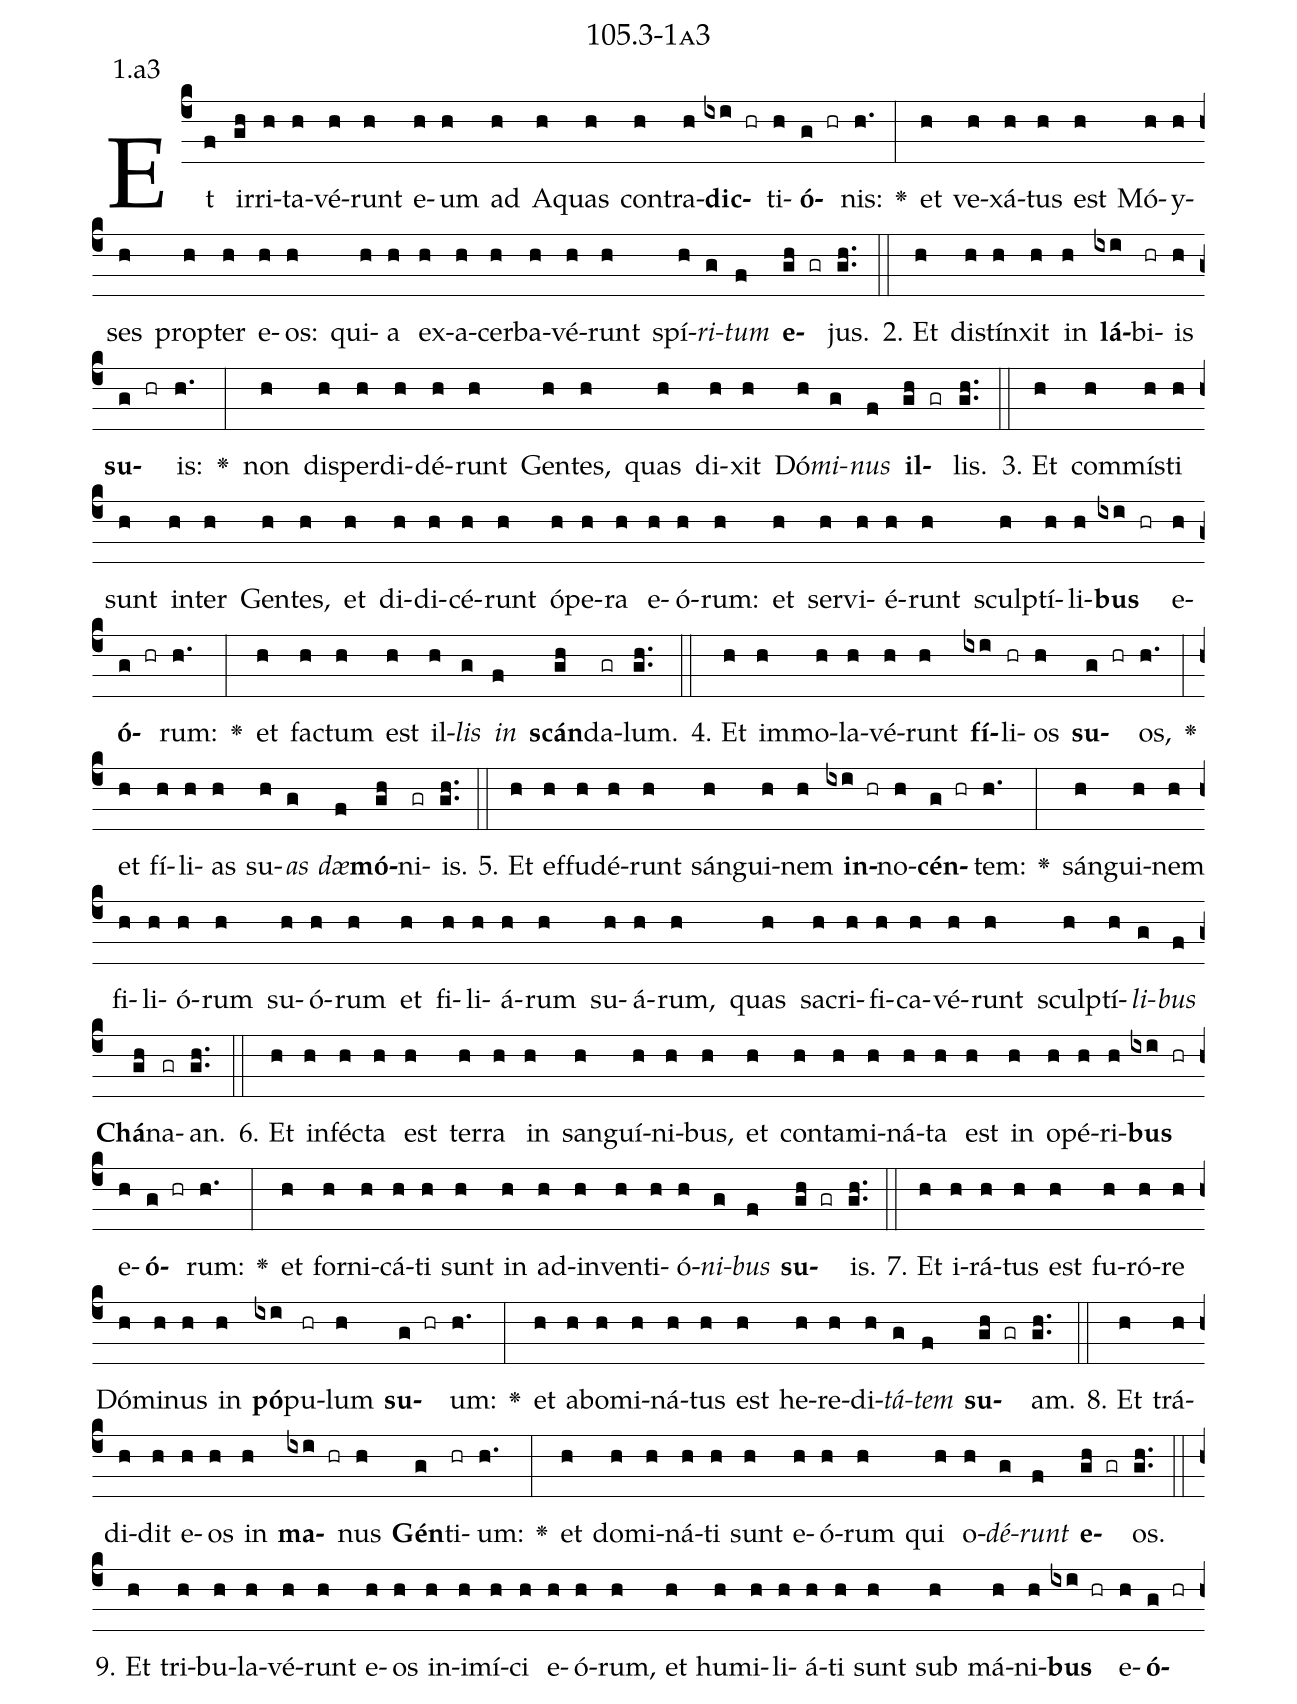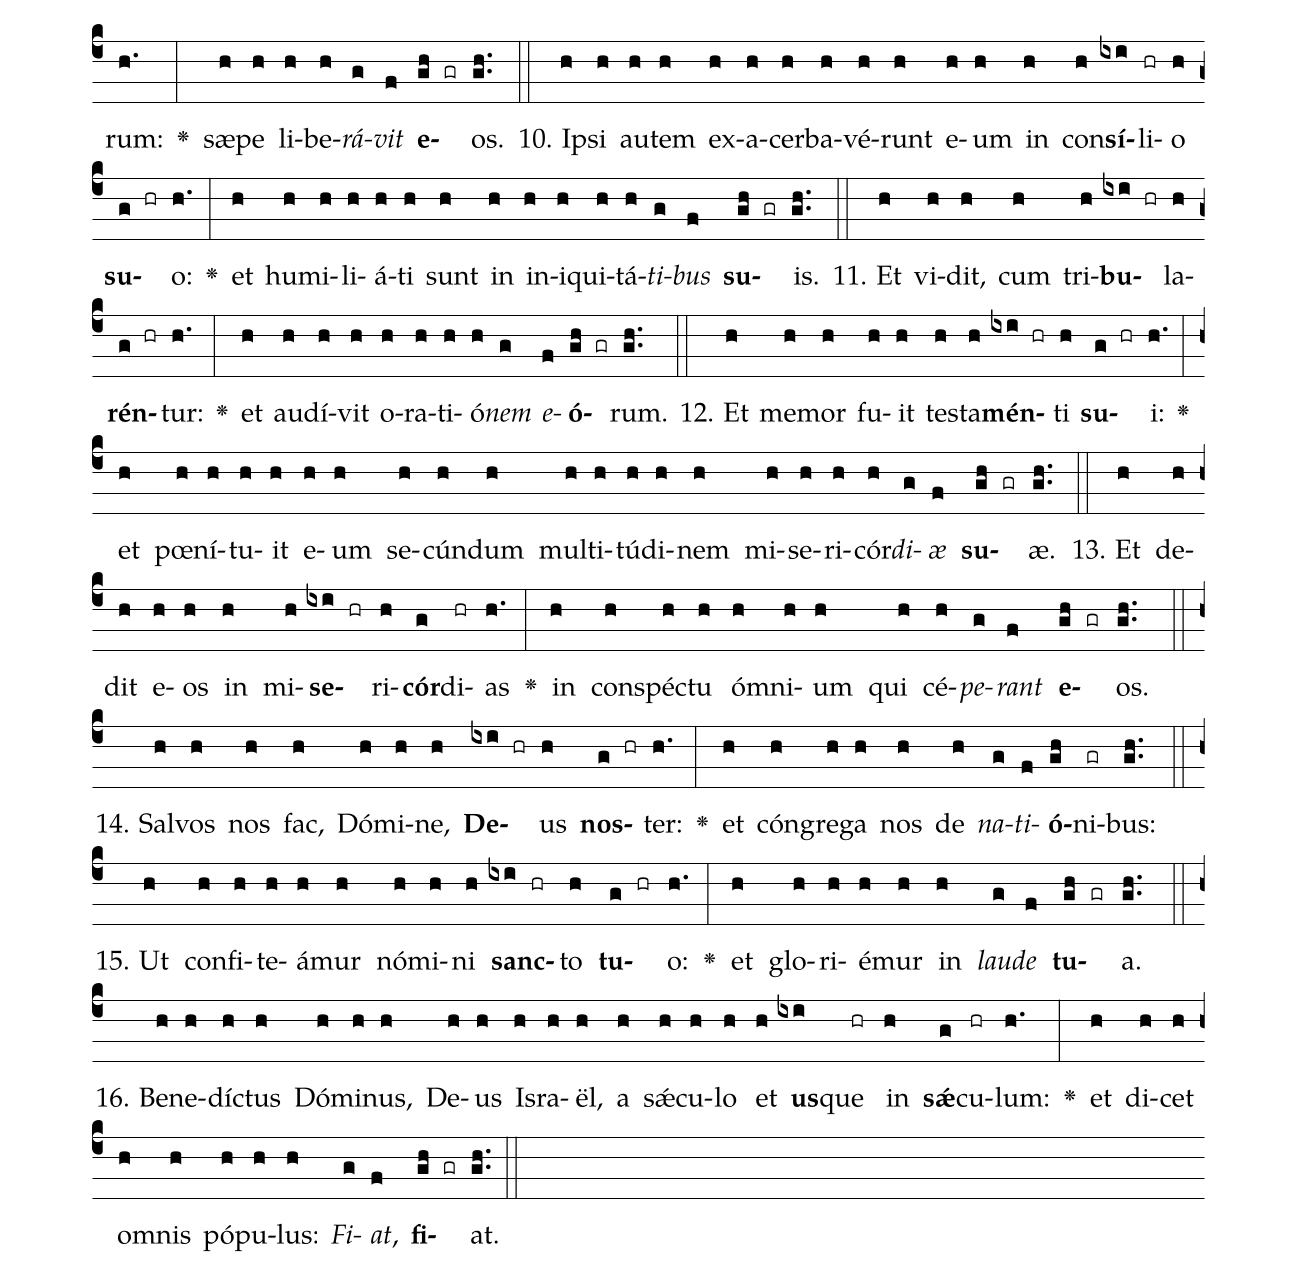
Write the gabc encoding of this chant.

name: 105.3-1a3;
annotation: 1.a3;
%%
(c4)Et(f) ir(gh)ri(h)ta(h)vé(h)runt(h) e(h)um(h) ad(h) A(h)quas(h) con(h)tra(h)<b>dic</b>(ixi hr)ti(h)<b>ó</b>(g hr)nis:(h.) <v>\greheightstar</v>(:) et(h) ve(h)xá(h)tus(h) est(h) Mó(h)y(h)ses(h) prop(h)ter(h) e(h)os:(h) qui(h)a(h) ex(h)a(h)cer(h)ba(h)vé(h)runt(h) spí(h)<i>ri</i>(g)<i>tum</i>(f) <b>e</b>(gh gr)jus.(gh..) (::)
2. Et(h) di(h)stín(h)xit(h) in(h) <b>lá</b>(ixi)bi(hr)is(h) <b>su</b>(g hr)is:(h.) <v>\greheightstar</v>(:) non(h) dis(h)per(h)di(h)dé(h)runt(h) Gen(h)tes,(h) quas(h) di(h)xit(h) Dó(h)<i>mi</i>(g)<i>nus</i>(f) <b>il</b>(gh gr)lis.(gh..) (::)
3. Et(h) com(h)mís(h)ti(h) sunt(h) in(h)ter(h) Gen(h)tes,(h) et(h) di(h)di(h)cé(h)runt(h) ó(h)pe(h)ra(h) e(h)ó(h)rum:(h) et(h) ser(h)vi(h)é(h)runt(h) sculp(h)tí(h)li(h)<b>bus</b>(ixi hr) e(h)<b>ó</b>(g hr)rum:(h.) <v>\greheightstar</v>(:) et(h) fac(h)tum(h) est(h) il(h)<i>lis</i>(g) <i>in</i>(f) <b>scán</b>(gh)da(gr)lum.(gh..) (::)
4. Et(h) im(h)mo(h)la(h)vé(h)runt(h) <b>fí</b>(ixi)li(hr)os(h) <b>su</b>(g hr)os,(h.) <v>\greheightstar</v>(:) et(h) fí(h)li(h)as(h) su(h)<i>as</i>(g) <i>dæ</i>(f)<b>mó</b>(gh)ni(gr)is.(gh..) (::)
5. Et(h) ef(h)fu(h)dé(h)runt(h) sán(h)gui(h)nem(h) <b>in</b>(ixi hr)no(h)<b>cén</b>(g hr)tem:(h.) <v>\greheightstar</v>(:) sán(h)gui(h)nem(h) fi(h)li(h)ó(h)rum(h) su(h)ó(h)rum(h) et(h) fi(h)li(h)á(h)rum(h) su(h)á(h)rum,(h) quas(h) sa(h)cri(h)fi(h)ca(h)vé(h)runt(h) sculp(h)tí(h)<i>li</i>(g)<i>bus</i>(f) <b>Chá</b>(gh)na(gr)an.(gh..) (::)
6. Et(h) in(h)féc(h)ta(h) est(h) ter(h)ra(h) in(h) san(h)guí(h)ni(h)bus,(h) et(h) con(h)ta(h)mi(h)ná(h)ta(h) est(h) in(h) o(h)pé(h)ri(h)<b>bus</b>(ixi hr) e(h)<b>ó</b>(g hr)rum:(h.) <v>\greheightstar</v>(:) et(h) for(h)ni(h)cá(h)ti(h) sunt(h) in(h) ad(h)in(h)ven(h)ti(h)ó(h)<i>ni</i>(g)<i>bus</i>(f) <b>su</b>(gh gr)is.(gh..) (::)
7. Et(h) i(h)rá(h)tus(h) est(h) fu(h)ró(h)re(h) Dó(h)mi(h)nus(h) in(h) <b>pó</b>(ixi)pu(hr)lum(h) <b>su</b>(g hr)um:(h.) <v>\greheightstar</v>(:) et(h) ab(h)o(h)mi(h)ná(h)tus(h) est(h) he(h)re(h)di(h)<i>tá</i>(g)<i>tem</i>(f) <b>su</b>(gh gr)am.(gh..) (::)
8. Et(h) trá(h)di(h)dit(h) e(h)os(h) in(h) <b>ma</b>(ixi hr)nus(h) <b>Gén</b>(g)ti(hr)um:(h.) <v>\greheightstar</v>(:) et(h) do(h)mi(h)ná(h)ti(h) sunt(h) e(h)ó(h)rum(h) qui(h) o(h)<i>dé</i>(g)<i>runt</i>(f) <b>e</b>(gh gr)os.(gh..) (::)
9. Et(h) tri(h)bu(h)la(h)vé(h)runt(h) e(h)os(h) in(h)i(h)mí(h)ci(h) e(h)ó(h)rum,(h) et(h) hu(h)mi(h)li(h)á(h)ti(h) sunt(h) sub(h) má(h)ni(h)<b>bus</b>(ixi hr) e(h)<b>ó</b>(g hr)rum:(h.) <v>\greheightstar</v>(:) sæ(h)pe(h) li(h)be(h)<i>rá</i>(g)<i>vit</i>(f) <b>e</b>(gh gr)os.(gh..) (::)
10. Ip(h)si(h) au(h)tem(h) ex(h)a(h)cer(h)ba(h)vé(h)runt(h) e(h)um(h) in(h) con(h)<b>sí</b>(ixi)li(hr)o(h) <b>su</b>(g hr)o:(h.) <v>\greheightstar</v>(:) et(h) hu(h)mi(h)li(h)á(h)ti(h) sunt(h) in(h) in(h)i(h)qui(h)tá(h)<i>ti</i>(g)<i>bus</i>(f) <b>su</b>(gh gr)is.(gh..) (::)
11. Et(h) vi(h)dit,(h) cum(h) tri(h)<b>bu</b>(ixi hr)la(h)<b>rén</b>(g hr)tur:(h.) <v>\greheightstar</v>(:) et(h) au(h)dí(h)vit(h) o(h)ra(h)ti(h)ó(h)<i>nem</i>(g) <i>e</i>(f)<b>ó</b>(gh gr)rum.(gh..) (::)
12. Et(h) me(h)mor(h) fu(h)it(h) tes(h)ta(h)<b>mén</b>(ixi hr)ti(h) <b>su</b>(g hr)i:(h.) <v>\greheightstar</v>(:) et(h) pœ(h)ní(h)tu(h)it(h) e(h)um(h) se(h)cún(h)dum(h) mul(h)ti(h)tú(h)di(h)nem(h) mi(h)se(h)ri(h)cór(h)<i>di</i>(g)<i>æ</i>(f) <b>su</b>(gh gr)æ.(gh..) (::)
13. Et(h) de(h)dit(h) e(h)os(h) in(h) mi(h)<b>se</b>(ixi hr)ri(h)<b>cór</b>(g)di(hr)as(h.) <v>\greheightstar</v>(:) in(h) con(h)spéc(h)tu(h) óm(h)ni(h)um(h) qui(h) cé(h)<i>pe</i>(g)<i>rant</i>(f) <b>e</b>(gh gr)os.(gh..) (::)
14. Sal(h)vos(h) nos(h) fac,(h) Dó(h)mi(h)ne,(h) <b>De</b>(ixi hr)us(h) <b>nos</b>(g hr)ter:(h.) <v>\greheightstar</v>(:) et(h) cón(h)gre(h)ga(h) nos(h) de(h) <i>na</i>(g)<i>ti</i>(f)<b>ó</b>(gh)ni(gr)bus:(gh..) (::)
15. Ut(h) con(h)fi(h)te(h)á(h)mur(h) nó(h)mi(h)ni(h) <b>sanc</b>(ixi hr)to(h) <b>tu</b>(g hr)o:(h.) <v>\greheightstar</v>(:) et(h) glo(h)ri(h)é(h)mur(h) in(h) <i>lau</i>(g)<i>de</i>(f) <b>tu</b>(gh gr)a.(gh..) (::)
16. Be(h)ne(h)díc(h)tus(h) Dó(h)mi(h)nus,(h) De(h)us(h) Is(h)ra(h)ël,(h) a(h) sǽ(h)cu(h)lo(h) et(h) <b>us</b>(ixi)que(hr) in(h) <b>sǽ</b>(g)cu(hr)lum:(h.) <v>\greheightstar</v>(:) et(h) di(h)cet(h) om(h)nis(h) pó(h)pu(h)lus:(h) <i>Fi</i>(g)<i>at</i>,(f) <b>fi</b>(gh gr)at.(gh..) (::)
